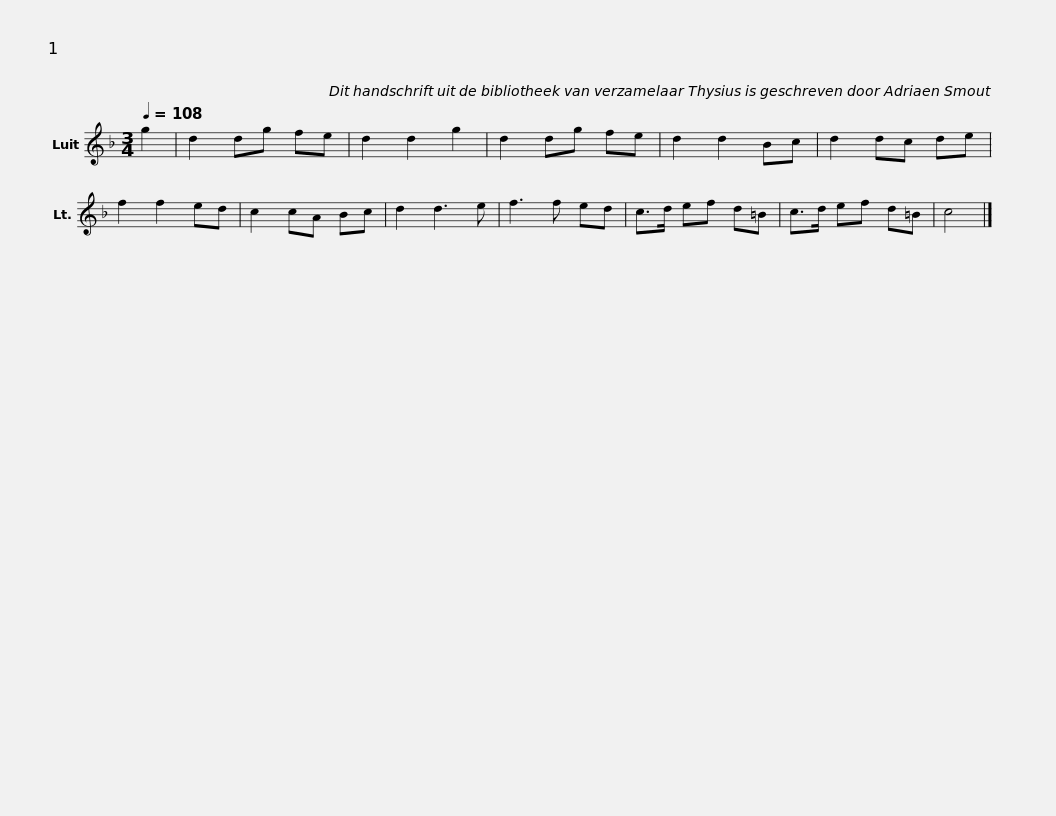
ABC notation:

X:1
L:1/8
Q:1/4=108
M:3/4
I:linebreak $
K:F
V:1 treble
V:1
 g2 | d2 dg fe | d2 d2 g2 | d2 dg fe | d2 d2 Bc | %5
 d2 dc de | f2 f2 ed |$ c2 cA Bc | d2 d3 e | f3 f ed | %10
 c>d ef d=B | c>d ef d=B | c4 |] %13
